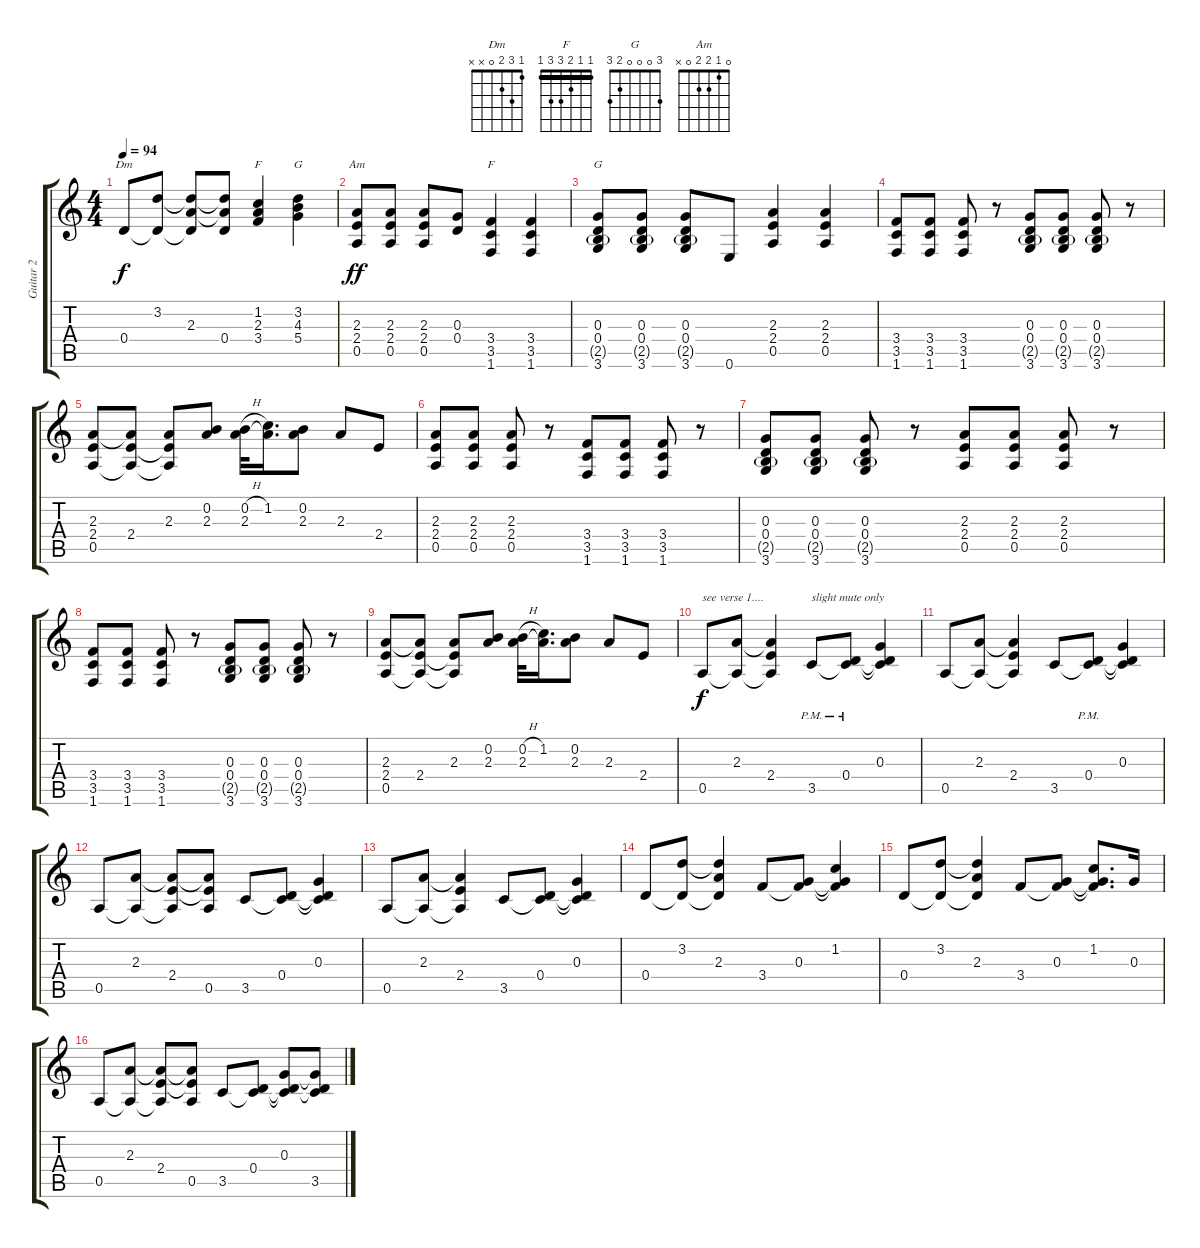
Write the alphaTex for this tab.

\track ("Guitar 2" "Guitar 2") {instrument overdrivenguitar}
\staff {score tabs}
\tuning (E4 B3 G3 D3 A2 E2) {hide}
\chord ("Dm" 1 3 2 0 x x)
\chord ("F" x 1 2 3 x x)
\chord ("G" x 3 4 5 x x)
\chord ("Am" 0 1 2 2 0 x)
\chord ("F" 1 1 2 3 3 1) {barre 1}
\chord ("G" 3 0 0 0 2 3)
\ts (4 4)
\tempo 94
\clef g2
\ks c
0.4.8{ch "Dm" dy f} (3.2 0.4{t}).8 (3.2{t} 2.3 0.4{t}).8 (3.2{t} 2.3{t} 0.4).8 (1.2 2.3 3.4).4{ch "F" instrument overdrivenguitar} (3.2 4.3 5.4).4{ch "G"} |
(2.3 2.4 0.5).8{ch "Am" dy ff} (2.3 2.4 0.5).8 (2.3 2.4 0.5).8 (0.3 0.4).8 (3.4 3.5 1.6).4{ch "F"} (3.4 3.5 1.6).4 |
(0.3 0.4 2.5{g} 3.6).8{ch "G"} (0.3 0.4 2.5{g} 3.6).8 (0.3 0.4 2.5{g} 3.6).8 0.6.8 (2.3 2.4 0.5).4 (2.3 2.4 0.5).4 |
(3.4 3.5 1.6).8 (3.4 3.5 1.6).8 (3.4 3.5 1.6).8 r.8 (0.3 0.4 2.5{g} 3.6).8 (0.3 0.4 2.5{g} 3.6).8 (0.3 0.4 2.5{g} 3.6).8 r.8 |
(2.3 2.4 0.5).8 (2.3{t} 2.4 0.5{t}).8 (2.3 2.4{t} 0.5{t}).8 (0.2 2.3).8 (0.2{h} 2.3).32 (1.2 2.3{t}).16{d} (0.2 2.3).8 2.3.8 2.4.8 |
(2.3 2.4 0.5).8 (2.3 2.4 0.5).8 (2.3 2.4 0.5).8 r.8 (3.4 3.5 1.6).8 (3.4 3.5 1.6).8 (3.4 3.5 1.6).8 r.8 |
(0.3 0.4 2.5{g} 3.6).8 (0.3 0.4 2.5{g} 3.6).8 (0.3 0.4 2.5{g} 3.6).8 r.8 (2.3 2.4 0.5).8 (2.3 2.4 0.5).8 (2.3 2.4 0.5).8 r.8 |
(3.4 3.5 1.6).8 (3.4 3.5 1.6).8 (3.4 3.5 1.6).8 r.8 (0.3 0.4 2.5{g} 3.6).8 (0.3 0.4 2.5{g} 3.6).8 (0.3 0.4 2.5{g} 3.6).8 r.8 |
(2.3 2.4 0.5).8{volume 11} (2.3{t} 2.4 0.5{t}).8 (2.3 2.4{t} 0.5{t}).8 (0.2 2.3).8 (0.2{h} 2.3).32 (1.2 2.3{t}).16{d} (0.2 2.3).8 2.3.8 2.4.8 |
0.5.8{txt "see verse 1...." dy f volume 10 instrument electricguitarclean} (2.3 0.5{t}).8 (2.3{t} 2.4 0.5{t}).4 3.5{pm}.8{txt "slight mute only"} (0.4{pm} 3.5{t}).8 (0.3 0.4{t} 3.5{t}).4 |
0.5.8 (2.3 0.5{t}).8 (2.3{t} 2.4 0.5{t}).4 3.5.8 (0.4{pm} 3.5{t}).8 (0.3 0.4{t} 3.5{t}).4 |
0.5.8 (2.3 0.5{t}).8 (2.3{t} 2.4 0.5{t}).8 (2.3{t} 2.4{t} 0.5).8 3.5.8 (0.4 3.5{t}).8 (0.3 0.4{t} 3.5{t}).4 |
0.5.8 (2.3 0.5{t}).8 (2.3{t} 2.4 0.5{t}).4 3.5.8 (0.4 3.5{t}).8 (0.3 0.4{t} 3.5{t}).4 |
0.4.8 (3.2 0.4{t}).8 (3.2{t} 2.3 0.4{t}).4 3.4.8 (0.3 3.4{t}).8 (1.2 0.3{t} 3.4{t}).4 |
0.4.8 (3.2 0.4{t}).8 (3.2{t} 2.3 0.4{t}).4 3.4.8 (0.3 3.4{t}).8 (1.2 0.3{t} 3.4{t}).8{d} 0.3.16 |
0.5.8 (2.3 0.5{t}).8 (2.3{t} 2.4 0.5{t}).8 (2.3{t} 2.4{t} 0.5).8 3.5.8 (0.4 3.5{t}).8 (0.3 0.4{t} 3.5{t}).8 (0.3{t} 0.4{t} 3.5).8
